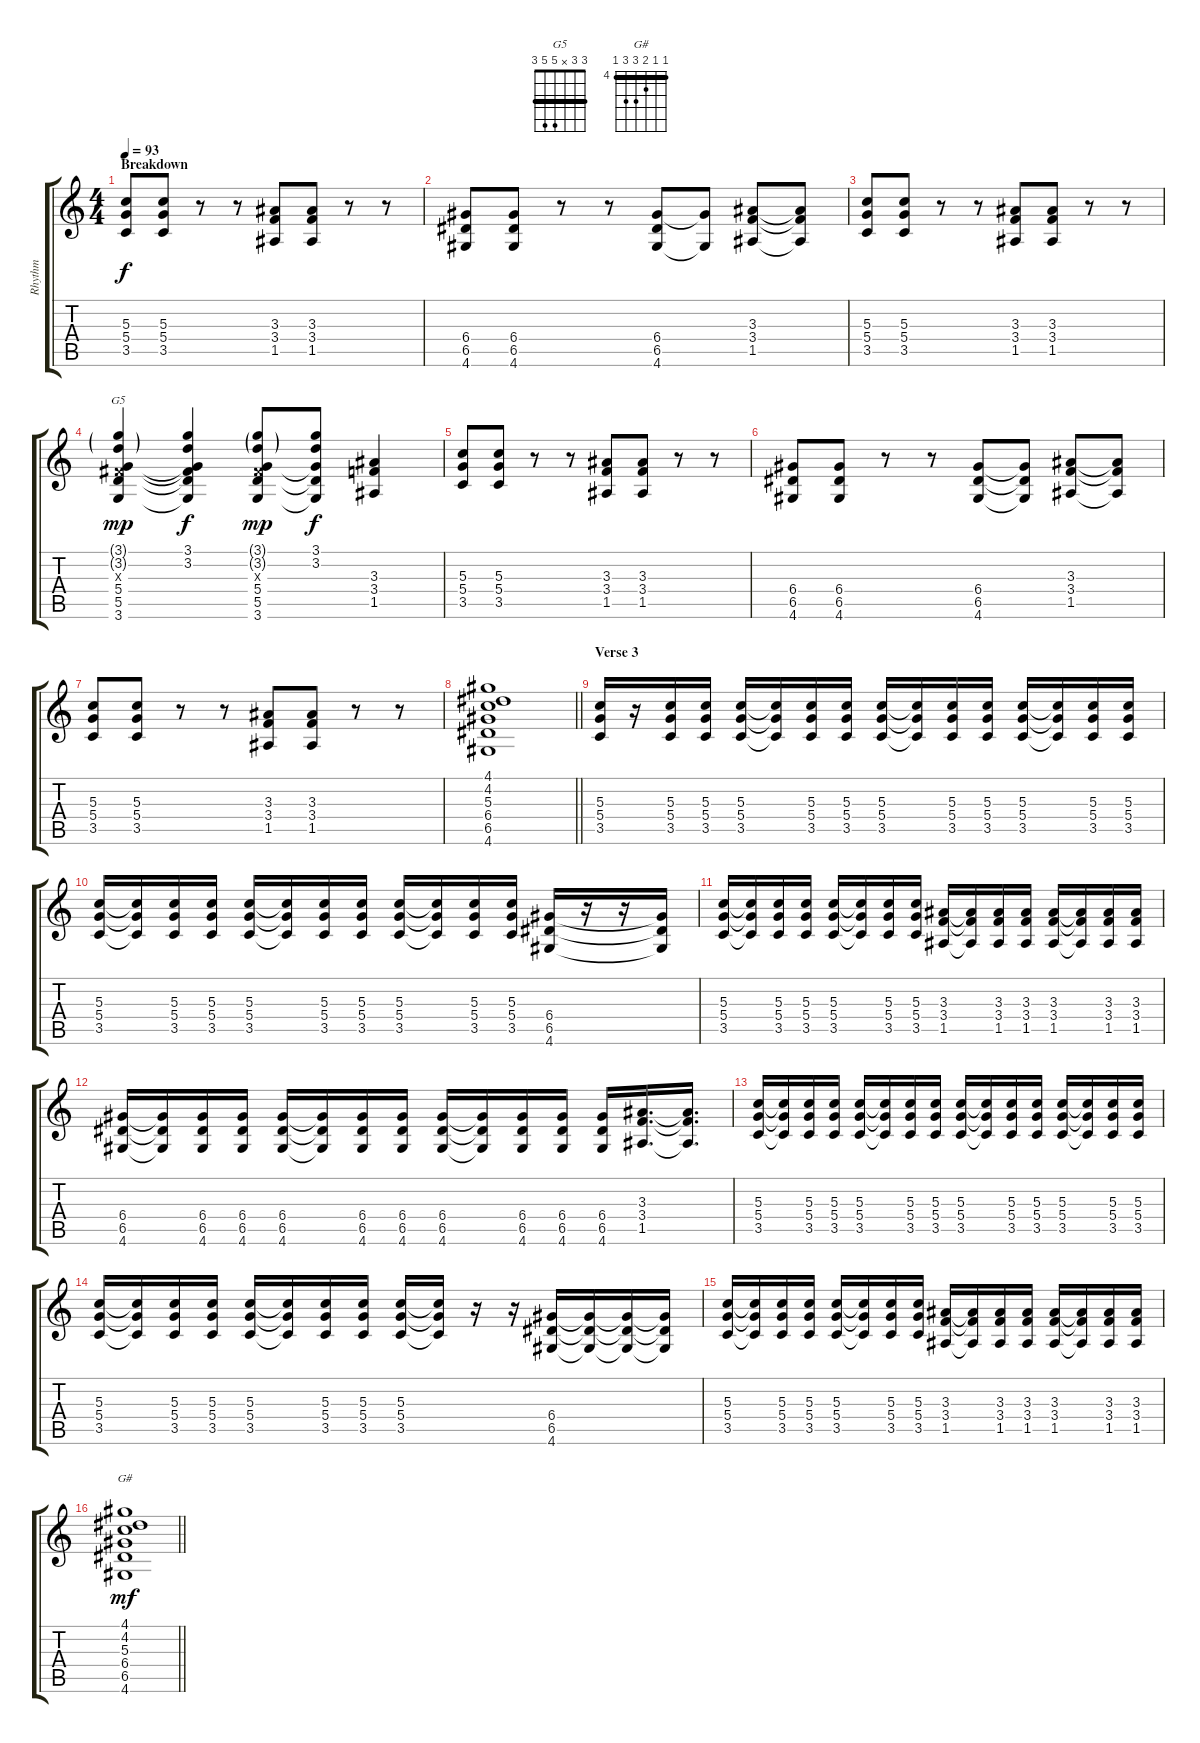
\track ("Rhythm" "Rhythm") {instrument overdrivenguitar}
\staff {score tabs}
\tuning (E4 B3 G3 D3 A2 E2) {hide}
\chord ("G5" 3 3 x 5 5 3) {barre 3}
\chord ("G#" 4 4 5 6 6 4) {firstfret 4 barre 4}
\ts (4 4)
\section ("" "Breakdown")
\tempo 93
\clef g2
\ks c
(5.3 5.4 3.5).8{dy f} (5.3 5.4 3.5).8 r.8 r.8 (3.3 3.4 1.5).8 (3.3 3.4 1.5).8 r.8 r.8 |
(6.4 6.5 4.6).8 (6.4 6.5 4.6).8 r.8 r.8 (6.4 6.5 4.6).8 (6.4{t} 4.6{t}).8 (3.3 3.4 1.5).8 (3.3{t} 3.4{t} 1.5{t}).8 |
(5.3 5.4 3.5).8 (5.3 5.4 3.5).8 r.8 r.8 (3.3 3.4 1.5).8 (3.3 3.4 1.5).8 r.8 r.8 |
(3.1{g} 3.2{g} -1.3{x} 5.4 5.5 3.6).4{ch "G5" dy mp} (3.1 3.2 -1.3{t} 5.4{t} 5.5{t} 3.6{t}).4{dy f} (3.1{g} 3.2{g} -1.3{x} 5.4 5.5 3.6).8{dy mp} (3.1 3.2 5.4{t} 5.5{t} 3.6{t}).8{dy f} (3.3 3.4 1.5).4 |
(5.3 5.4 3.5).8 (5.3 5.4 3.5).8 r.8 r.8 (3.3 3.4 1.5).8 (3.3 3.4 1.5).8 r.8 r.8 |
(6.4 6.5 4.6).8 (6.4 6.5 4.6).8 r.8 r.8 (6.4 6.5 4.6).8 (6.4{t} 6.5{t} 4.6{t}).8 (3.3 3.4 1.5).8 (3.3{t} 3.4{t} 1.5{t}).8 |
(5.3 5.4 3.5).8 (5.3 5.4 3.5).8 r.8 r.8 (3.3 3.4 1.5).8 (3.3 3.4 1.5).8 r.8 r.8 |
\barLineRight lightlight
(4.1 4.2 5.3 6.4 6.5 4.6).1 |
\section ("" "Verse 3")
(5.3 5.4 3.5).16 r.16 (5.3 5.4 3.5).16 (5.3 5.4 3.5).16 (5.3 5.4 3.5).16 (5.3{t} 5.4{t} 3.5{t}).16 (5.3 5.4 3.5).16 (5.3 5.4 3.5).16 (5.3 5.4 3.5).16 (5.3{t} 5.4{t} 3.5{t}).16 (5.3 5.4 3.5).16 (5.3 5.4 3.5).16 (5.3 5.4 3.5).16 (5.3{t} 5.4{t} 3.5{t}).16 (5.3 5.4 3.5).16 (5.3 5.4 3.5).16 |
(5.3 5.4 3.5).16 (5.3{t} 5.4{t} 3.5{t}).16 (5.3 5.4 3.5).16 (5.3 5.4 3.5).16 (5.3 5.4 3.5).16 (5.3{t} 5.4{t} 3.5{t}).16 (5.3 5.4 3.5).16 (5.3 5.4 3.5).16 (5.3 5.4 3.5).16 (5.3{t} 5.4{t} 3.5{t}).16 (5.3 5.4 3.5).16 (5.3 5.4 3.5).16 (6.4 6.5 4.6).16 r.16 r.16 (6.4{t} 6.5{t} 4.6{t}).16 |
(5.3 5.4 3.5).16 (5.3{t} 5.4{t} 3.5{t}).16 (5.3 5.4 3.5).16 (5.3 5.4 3.5).16 (5.3 5.4 3.5).16 (5.3{t} 5.4{t} 3.5{t}).16 (5.3 5.4 3.5).16 (5.3 5.4 3.5).16 (3.3 3.4 1.5).16 (3.3{t} 3.4{t} 1.5{t}).16 (3.3 3.4 1.5).16 (3.3 3.4 1.5).16 (3.3 3.4 1.5).16 (3.3{t} 3.4{t} 1.5{t}).16 (3.3 3.4 1.5).16 (3.3 3.4 1.5).16 |
(6.4 6.5 4.6).16 (6.4{t} 6.5{t} 4.6{t}).16 (6.4 6.5 4.6).16 (6.4 6.5 4.6).16 (6.4 6.5 4.6).16 (6.4{t} 6.5{t} 4.6{t}).16 (6.4 6.5 4.6).16 (6.4 6.5 4.6).16 (6.4 6.5 4.6).16 (6.4{t} 6.5{t} 4.6{t}).16 (6.4 6.5 4.6).16 (6.4 6.5 4.6).16 (6.4 6.5 4.6).16 (3.3 3.4 1.5).16{d} (3.3{t} 3.4{t} 1.5{t}).16{d} |
(5.3 5.4 3.5).16 (5.3{t} 5.4{t} 3.5{t}).16 (5.3 5.4 3.5).16 (5.3 5.4 3.5).16 (5.3 5.4 3.5).16 (5.3{t} 5.4{t} 3.5{t}).16 (5.3 5.4 3.5).16 (5.3 5.4 3.5).16 (5.3 5.4 3.5).16 (5.3{t} 5.4{t} 3.5{t}).16 (5.3 5.4 3.5).16 (5.3 5.4 3.5).16 (5.3 5.4 3.5).16 (5.3{t} 5.4{t} 3.5{t}).16 (5.3 5.4 3.5).16 (5.3 5.4 3.5).16 |
(5.3 5.4 3.5).16 (5.3{t} 5.4{t} 3.5{t}).16 (5.3 5.4 3.5).16 (5.3 5.4 3.5).16 (5.3 5.4 3.5).16 (5.3{t} 5.4{t} 3.5{t}).16 (5.3 5.4 3.5).16 (5.3 5.4 3.5).16 (5.3 5.4 3.5).16 (5.3{t} 5.4{t} 3.5{t}).16 r.16 r.16 (6.4 6.5 4.6).16 (6.4{t} 6.5{t} 4.6{t}).16 (6.4{t} 6.5{t} 4.6{t}).16 (6.4{t} 6.5{t} 4.6{t}).16 |
(5.3 5.4 3.5).16 (5.3{t} 5.4{t} 3.5{t}).16 (5.3 5.4 3.5).16 (5.3 5.4 3.5).16 (5.3 5.4 3.5).16 (5.3{t} 5.4{t} 3.5{t}).16 (5.3 5.4 3.5).16 (5.3 5.4 3.5).16 (3.3 3.4 1.5).16 (3.3{t} 3.4{t} 1.5{t}).16 (3.3 3.4 1.5).16 (3.3 3.4 1.5).16 (3.3 3.4 1.5).16 (3.3{t} 3.4{t} 1.5{t}).16 (3.3 3.4 1.5).16 (3.3 3.4 1.5).16 |
\barLineRight lightlight
(4.1 4.2 5.3 6.4 6.5 4.6).1{ch "G#" dy mf}
